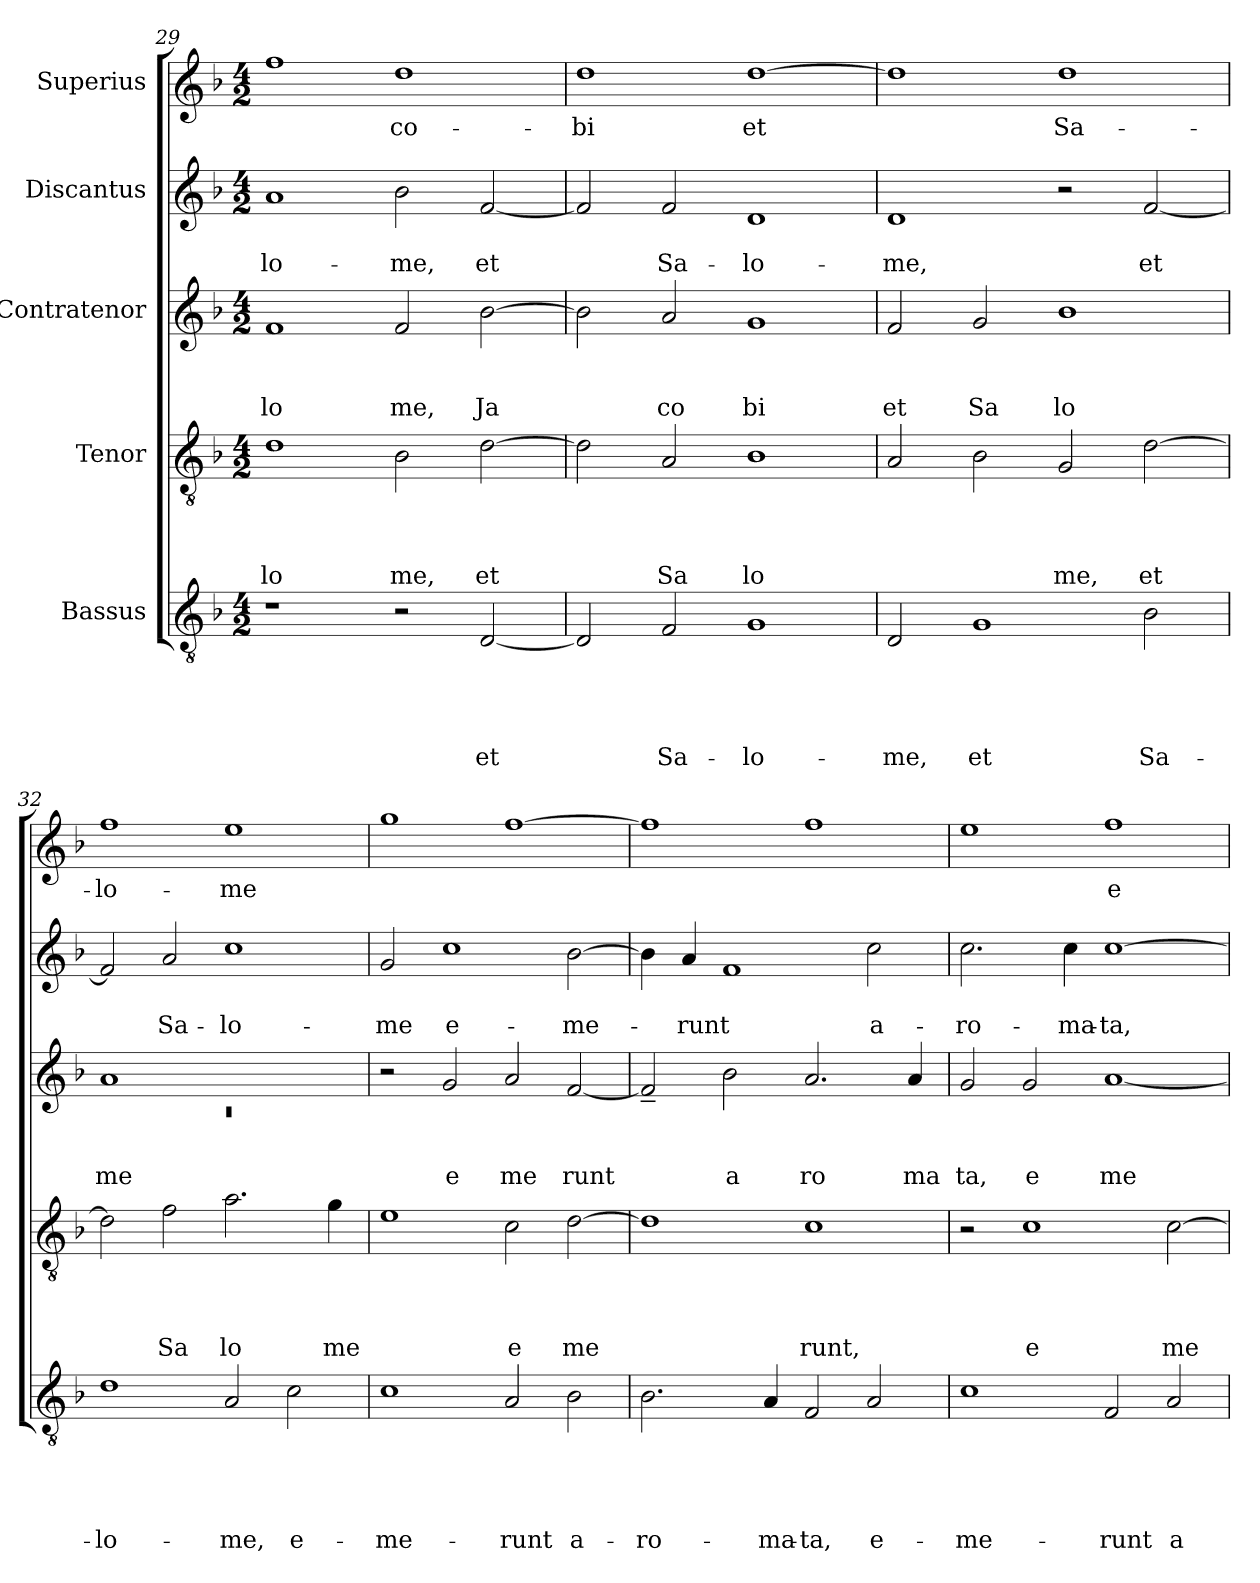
**kern	**text	**text	**text	**text	**text	**kern	**text	**text	**text	**text	**kern	**text	**text	**text	**kern	**text	**text	**kern	**text
*part5	*part5	*part5	*part5	*part5	*part5	*part4	*part4	*part4	*part4	*part4	*part3	*part3	*part3	*part3	*part2	*part2	*part2	*part1	*part1
*staff5	*staff5	*staff5	*staff5	*staff5	*staff5	*staff4	*staff4	*staff4	*staff4	*staff4	*staff3	*staff3	*staff3	*staff3	*staff2	*staff2	*staff2	*staff1	*staff1
*I"Bassus	*	*	*	*	*	*I"Tenor	*	*	*	*	*I"Contratenor	*	*	*	*I"Discantus	*	*	*I"Superius	*
!!LO:LB:g=z
*clefGv2	*	*	*	*	*	*clefGv2	*	*	*	*	*clefG2	*	*	*	*clefG2	*	*	*clefG2	*
*k[b-]	*	*	*	*	*	*k[b-]	*	*	*	*	*k[b-]	*	*	*	*k[b-]	*	*	*k[b-]	*
*F:	*	*	*	*	*	*F:	*	*	*	*	*F:	*	*	*	*F:	*	*	*F:	*
*M4/2	*	*	*	*	*	*M4/2	*	*	*	*	*M4/2	*	*	*	*M4/2	*	*	*M4/2	*
=29	=29	=29	=29	=29	=29	=29	=29	=29	=29	=29	=29	=29	=29	=29	=29	=29	=29	=29	=29
!	!	!	!	!	!	!	!	!	!	!LO:LY:b	!	!	!	!LO:LY:b	!	!	!LO:LY:b	!	!
1r	.	.	.	.	.	1d	.	.	.	-lo	1f	.	.	lo	1a	.	-lo-	1ff	.
!	!	!	!	!	!	!	!	!	!	!LO:LY:b	!	!	!	!LO:LY:b	!	!	!LO:LY:b	!	!LO:LY:b
2r	.	.	.	.	.	2B-\	.	.	.	me,	2f/	.	.	me,	2b-\	.	-me,	1dd	co-
!	!	!	!	!	!LO:LY:b	!	!	!	!	!LO:LY:b	!	!	!	!LO:LY:b	!	!	!LO:LY:b	!	!
[<2D/	.	.	.	.	et	[>2d\	.	.	.	et	[>2b-\	.	.	Ja	[<2f/	.	et	.	.
=30	=30	=30	=30	=30	=30	=30	=30	=30	=30	=30	=30	=30	=30	=30	=30	=30	=30	=30	=30
!	!	!	!	!	!	!	!	!	!	!	!	!	!	!	!	!	!	!	!LO:LY:b
2D/]	.	.	.	.	.	2d\]	.	.	.	.	2b-\]	.	.	.	2f/]	.	.	1dd	-bi
!	!	!	!	!	!LO:LY:b	!	!	!	!	!LO:LY:b	!	!	!	!LO:LY:b	!	!	!LO:LY:b	!	!
2F/	.	.	.	.	Sa-	2A/	.	.	.	Sa	2a/	.	.	co	2f/	.	Sa-	.	.
!	!	!	!	!	!LO:LY:b	!	!	!	!	!LO:LY:b	!	!	!	!LO:LY:b	!	!	!LO:LY:b	!	!LO:LY:b
1G	.	.	.	.	-lo-	1B-	.	.	.	lo	1g	.	.	bi	1d	.	-lo-	[>1dd	et
=31	=31	=31	=31	=31	=31	=31	=31	=31	=31	=31	=31	=31	=31	=31	=31	=31	=31	=31	=31
!	!	!	!	!	!LO:LY:b	!	!	!	!	!	!	!	!	!LO:LY:b	!	!	!LO:LY:b	!	!
2D/	.	.	.	.	-me,	2A/	.	.	.	.	2f/	.	.	et	1d	.	-me,	1dd]	.
!	!	!	!	!	!LO:LY:b	!	!	!	!	!	!	!	!	!LO:LY:b	!	!	!	!	!
1G	.	.	.	.	et	2B-\	.	.	.	.	2g/	.	.	Sa	.	.	.	.	.
!	!	!	!	!	!	!	!	!	!	!LO:LY:b	!	!	!	!LO:LY:b	!	!	!	!	!LO:LY:b
.	.	.	.	.	.	2G/	.	.	.	me,	1b-	.	.	lo	2r	.	.	1dd	Sa-
!	!	!	!	!	!LO:LY:b	!	!	!	!	!LO:LY:b	!	!	!	!	!	!	!LO:LY:b	!	!
2B-\	.	.	.	.	Sa-	[>2d\	.	.	.	et	.	.	.	.	[<2f/	.	et	.	.
=32	=32	=32	=32	=32	=32	=32	=32	=32	=32	=32	=32	=32	=32	=32	=32	=32	=32	=32	=32
*	*	*	*	*	*	*	*	*	*	*	*^	*	*	*	*	*	*	*	*
!	!	!	!	!	!LO:LY:b	!	!	!	!	!	!	!LO:N:vis=1	!	!	!LO:LY:b	!	!	!	!	!LO:LY:b
1d	.	.	.	.	-lo-	2d\]	.	.	.	.	1a	0rc	.	.	me	2f/]	.	.	1ff	-lo-
!	!	!	!	!	!	!	!	!	!	!LO:LY:b	!	!	!	!	!	!	!	!LO:LY:b	!	!
.	.	.	.	.	.	2f\	.	.	.	Sa	.	.	.	.	.	2a/	.	Sa-	.	.
!	!	!	!	!	!LO:LY:b	!	!	!	!	!LO:LY:b	!	!	!	!	!	!	!	!LO:LY:b	!	!LO:LY:b
2A/	.	.	.	.	-me,	2.a\	.	.	.	lo	1ryy	.	.	.	.	1cc	.	-lo-	1ee	-me
!	!	!	!	!	!LO:LY:b	!	!	!	!	!	!	!	!	!	!	!	!	!	!	!
2c\	.	.	.	.	e-	.	.	.	.	.	.	.	.	.	.	.	.	.	.	.
!	!	!	!	!	!	!	!	!	!	!LO:LY:b	!	!	!	!	!	!	!	!	!	!
.	.	.	.	.	.	4g\	.	.	.	me	.	.	.	.	.	.	.	.	.	.
*	*	*	*	*	*	*	*	*	*	*	*v	*v	*	*	*	*	*	*	*	*
=33	=33	=33	=33	=33	=33	=33	=33	=33	=33	=33	=33	=33	=33	=33	=33	=33	=33	=33	=33
!	!	!	!	!	!LO:LY:b	!	!	!	!	!	!	!	!	!	!	!	!LO:LY:b	!	!
1c	.	.	.	.	-me-	1e	.	.	.	.	2r	.	.	.	2g/	.	-me	1gg	.
!	!	!	!	!	!	!	!	!	!	!	!	!	!	!LO:LY:b	!	!	!LO:LY:b	!	!
.	.	.	.	.	.	.	.	.	.	.	2g/	.	.	e	1cc	.	e-	.	.
!	!	!	!	!	!LO:LY:b	!	!	!	!	!LO:LY:b	!	!	!	!LO:LY:b	!	!	!	!	!
2A/	.	.	.	.	-runt	2c\	.	.	.	e	2a/	.	.	me	.	.	.	[>1ff	.
!	!	!	!	!	!LO:LY:b	!	!	!	!	!LO:LY:b	!	!	!	!LO:LY:b	!	!	!LO:LY:b	!	!
2B-\	.	.	.	.	a-	[>2d\	.	.	.	me	[<2f/	.	.	runt	[>2b-\	.	-me-	.	.
=34	=34	=34	=34	=34	=34	=34	=34	=34	=34	=34	=34	=34	=34	=34	=34	=34	=34	=34	=34
!	!	!	!	!	!LO:LY:b	!	!	!	!	!	!	!	!	!	!	!	!	!	!
2.B-\	.	.	.	.	-ro-	1d]	.	.	.	.	2f~</]	.	.	.	4b-\]	.	.	1ff]	.
!	!	!	!	!	!	!	!	!	!	!	!	!	!	!	!	!	!LO:LY:b	!	!
.	.	.	.	.	.	.	.	.	.	.	.	.	.	.	4a/	.	-runt	.	.
!	!	!	!	!	!	!	!	!	!	!	!	!	!	!LO:LY:b	!	!	!	!	!
.	.	.	.	.	.	.	.	.	.	.	2b-\	.	.	a	1f	.	.	.	.
!	!	!	!	!	!LO:LY:b	!	!	!	!	!	!	!	!	!	!	!	!	!	!
4A/	.	.	.	.	-ma-	.	.	.	.	.	.	.	.	.	.	.	.	.	.
!	!	!	!	!	!LO:LY:b	!	!	!	!	!LO:LY:b	!	!	!	!LO:LY:b	!	!	!	!	!
2F/	.	.	.	.	-ta,	1c	.	.	.	runt,	2.a/	.	.	ro	.	.	.	1ff	.
!	!	!	!	!	!LO:LY:b	!	!	!	!	!	!	!	!	!	!	!	!LO:LY:b	!	!
2A/	.	.	.	.	e-	.	.	.	.	.	.	.	.	.	2cc\	.	a-	.	.
!	!	!	!	!	!	!	!	!	!	!	!	!	!	!LO:LY:b	!	!	!	!	!
.	.	.	.	.	.	.	.	.	.	.	4a/	.	.	ma	.	.	.	.	.
=35	=35	=35	=35	=35	=35	=35	=35	=35	=35	=35	=35	=35	=35	=35	=35	=35	=35	=35	=35
!	!	!	!	!	!LO:LY:b	!	!	!	!	!	!	!	!	!LO:LY:b	!	!	!LO:LY:b	!	!
1c	.	.	.	.	-me-	2r	.	.	.	.	2g/	.	.	ta,	2.cc\	.	-ro-	1ee	.
!	!	!	!	!	!	!	!	!	!	!LO:LY:b	!	!	!	!LO:LY:b	!	!	!	!	!
.	.	.	.	.	.	1c	.	.	.	e	2g/	.	.	e	.	.	.	.	.
!	!	!	!	!	!	!	!	!	!	!	!	!	!	!	!	!	!LO:LY:b	!	!
.	.	.	.	.	.	.	.	.	.	.	.	.	.	.	4cc\	.	-ma-	.	.
!	!	!	!	!	!LO:LY:b	!	!	!	!	!	!	!	!	!LO:LY:b	!	!	!LO:LY:b	!	!LO:LY:b
2F/	.	.	.	.	-runt	.	.	.	.	.	[<1a	.	.	me	[>1cc	.	-ta,	1ff	e-
!	!	!	!	!	!LO:LY:b	!	!	!	!	!LO:LY:b	!	!	!	!	!	!	!	!	!
2A/	.	.	.	.	a-	[>2c\	.	.	.	me	.	.	.	.	.	.	.	.	.
=	=	=	=	=	=	=	=	=	=	=	=	=	=	=	=	=	=	=	=
*-	*-	*-	*-	*-	*-	*-	*-	*-	*-	*-	*-	*-	*-	*-	*-	*-	*-	*-	*-
